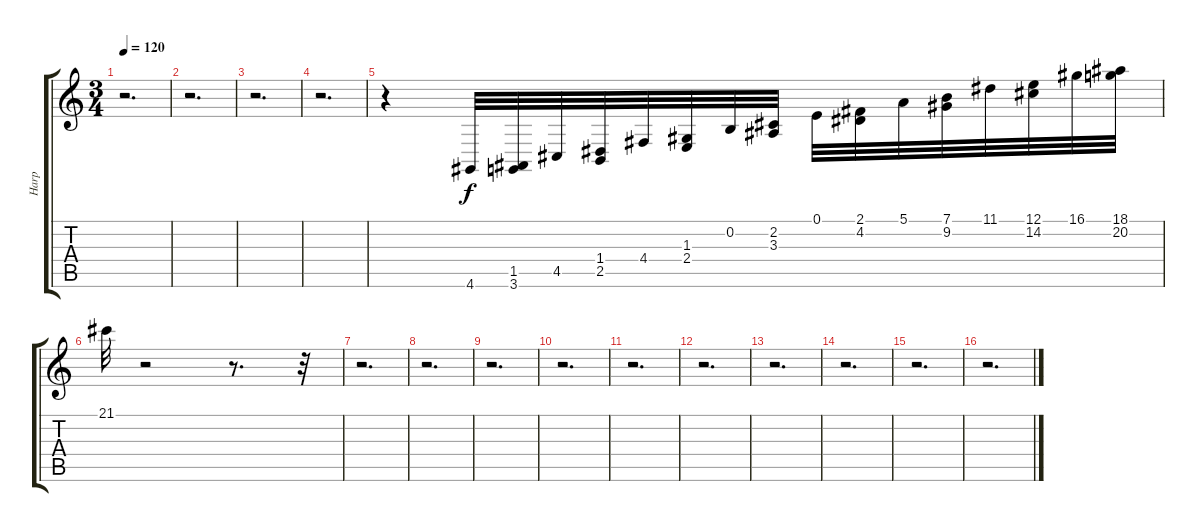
\track ("Harp" "Harp") {instrument orchestralharp}
\staff {score tabs}
\tuning (E4 B3 G3 D3 A2 E2) {hide}
\ts (3 4)
\tempo 120
\clef g2
\ks c
r.2{d dy f} |
r.2{d} |
r.2{d} |
r.2{d} |
r.4 4.6.32 (1.5 3.6).32 4.5.32 (1.4 2.5).32 4.4.32 (1.3 2.4).32 0.2.32 (2.2 3.3).32 0.1.32 (2.1 4.2).32 5.1.32 (7.1 9.2).32 11.1.32 (12.1 14.2).32 16.1.32 (18.1 20.2).32 |
21.1.32 r.2 r.8{d} r.32 |
r.2{d} |
r.2{d} |
r.2{d} |
r.2{d} |
r.2{d} |
r.2{d} |
r.2{d} |
r.2{d} |
r.2{d} |
r.2{d}
